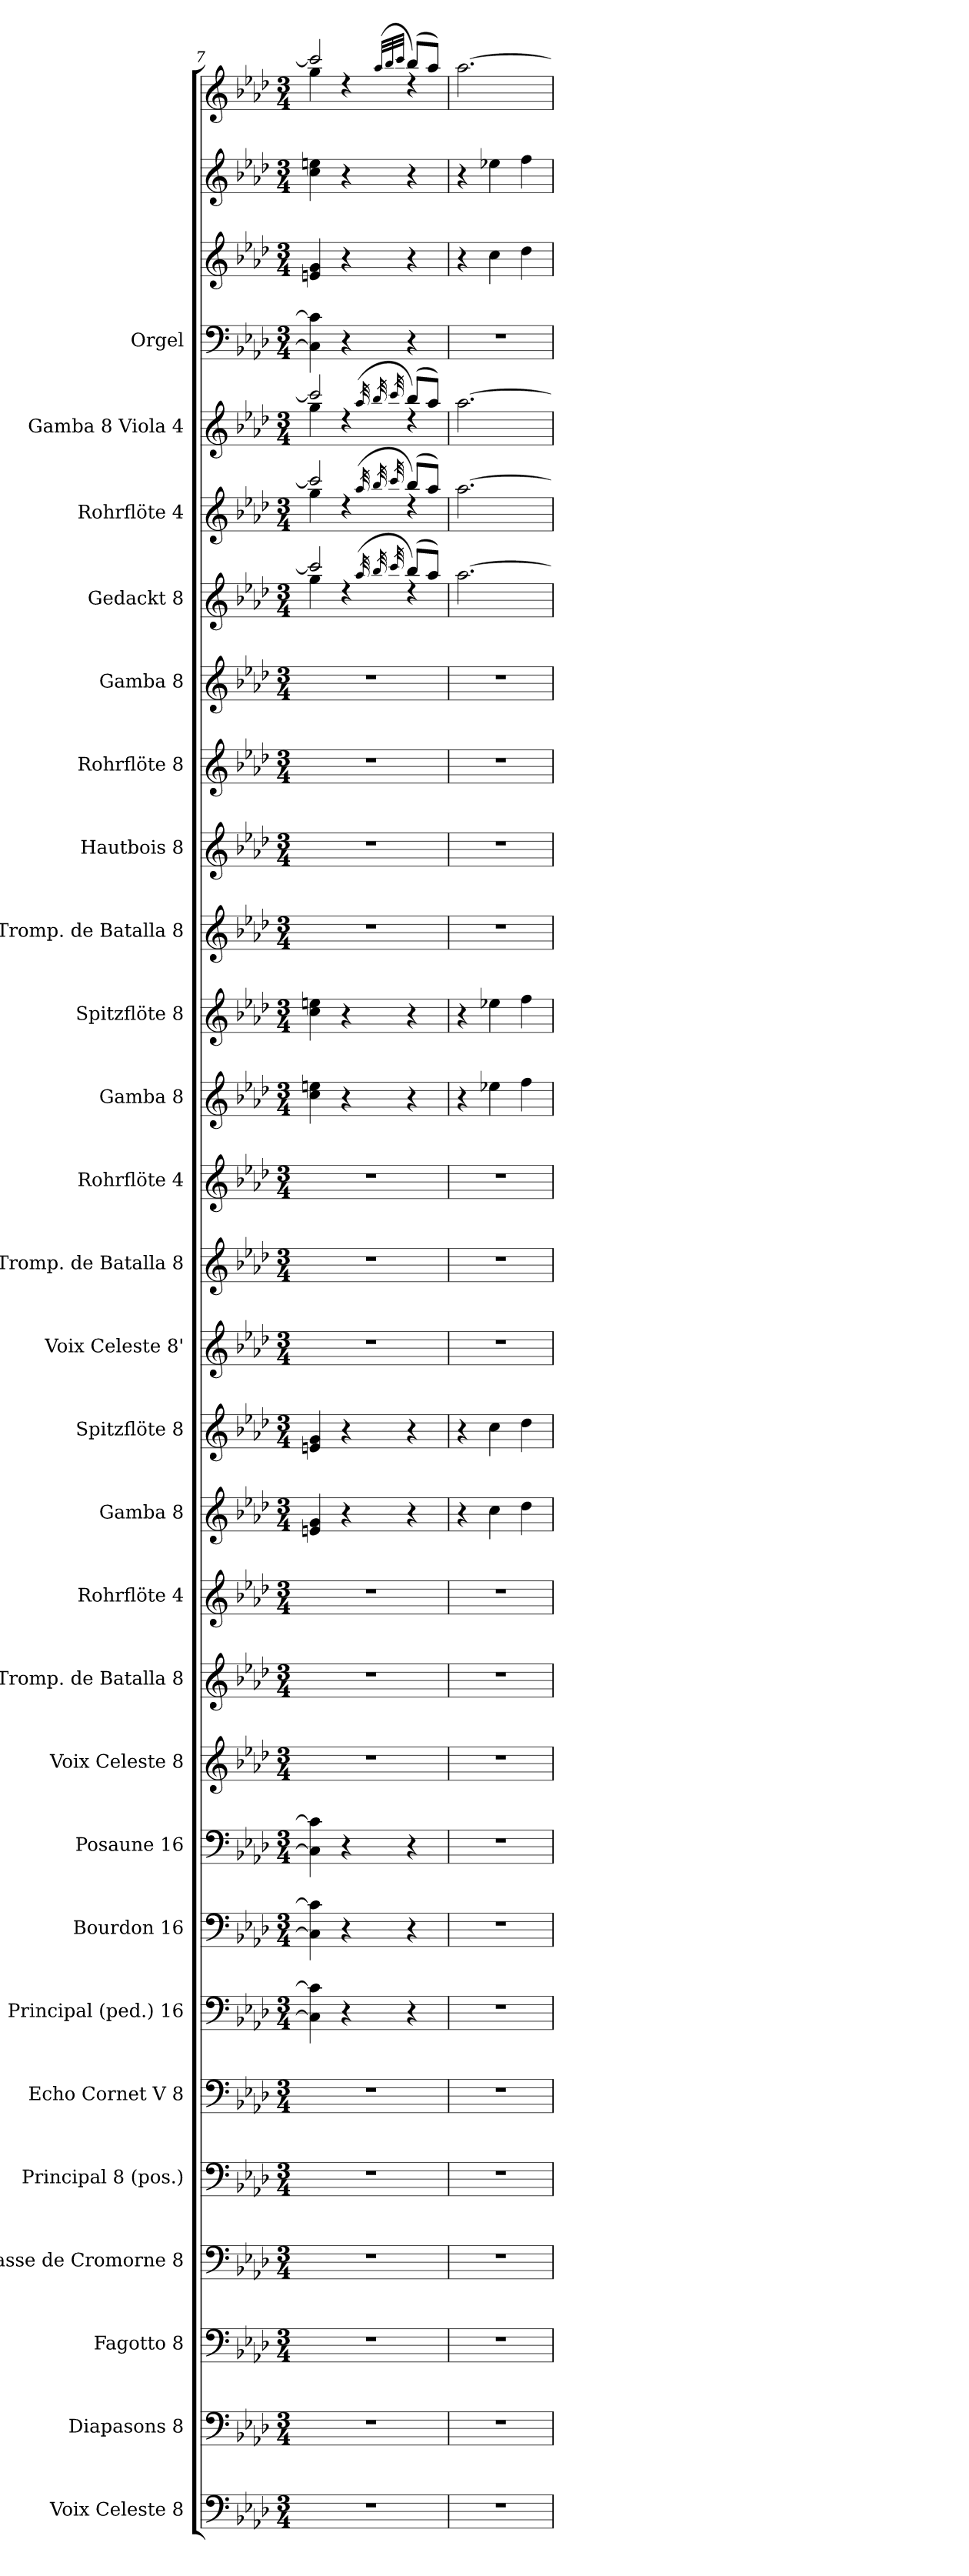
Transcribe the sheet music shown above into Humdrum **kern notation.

**kern	**kern	**kern	**kern	**kern	**kern	**kern	**kern	**kern	**kern	**kern	**kern	**kern	**kern	**kern	**kern	**kern	**kern	**kern	**kern	**kern	**kern	**kern	**kern	**kern	**kern	**kern	**kern	**kern	**kern
*part27	*part26	*part25	*part24	*part23	*part22	*part21	*part20	*part19	*part18	*part17	*part16	*part15	*part14	*part13	*part12	*part11	*part10	*part9	*part8	*part7	*part6	*part5	*part4	*part3	*part2	*part1	*part1	*part1	*part1
*staff30	*staff29	*staff28	*staff27	*staff26	*staff25	*staff24	*staff23	*staff22	*staff21	*staff20	*staff19	*staff18	*staff17	*staff16	*staff15	*staff14	*staff13	*staff12	*staff11	*staff10	*staff9	*staff8	*staff7	*staff6	*staff5	*staff4	*staff3	*staff2	*staff1
*I"Voix Celeste 8	*I"Diapasons 8	*I"Fagotto 8	*I"Basse de Cromorne 8	*I"Principal 8 (pos.)	*I"Echo Cornet V 8	*I"Principal (ped.) 16	*I"Bourdon 16	*I"Posaune 16	*I"Voix Celeste 8	*I"Tromp. de Batalla 8	*I"Rohrflöte 4	*I"Gamba 8	*I"Spitzflöte 8	*I"Voix Celeste 8'	*I"Tromp. de Batalla 8	*I"Rohrflöte 4	*I"Gamba 8	*I"Spitzflöte 8	*I"Tromp. de Batalla 8	*I"Hautbois 8	*I"Rohrflöte 8	*I"Gamba 8	*I"Gedackt 8	*I"Rohrflöte 4	*I"Gamba 8 Viola 4	*I"Orgel	*	*	*
!!LO:LB:g=z
*clefF4	*clefF4	*clefF4	*clefF4	*clefF4	*clefF4	*clefF4	*clefF4	*clefF4	*clefG2	*clefG2	*clefG2	*clefG2	*clefG2	*clefG2	*clefG2	*clefG2	*clefG2	*clefG2	*clefG2	*clefG2	*clefG2	*clefG2	*clefG2	*clefG2	*clefG2	*clefF4	*clefG2	*clefG2	*clefG2
*k[b-e-a-d-]	*k[b-e-a-d-]	*k[b-e-a-d-]	*k[b-e-a-d-]	*k[b-e-a-d-]	*k[b-e-a-d-]	*k[b-e-a-d-]	*k[b-e-a-d-]	*k[b-e-a-d-]	*k[b-e-a-d-]	*k[b-e-a-d-]	*k[b-e-a-d-]	*k[b-e-a-d-]	*k[b-e-a-d-]	*k[b-e-a-d-]	*k[b-e-a-d-]	*k[b-e-a-d-]	*k[b-e-a-d-]	*k[b-e-a-d-]	*k[b-e-a-d-]	*k[b-e-a-d-]	*k[b-e-a-d-]	*k[b-e-a-d-]	*k[b-e-a-d-]	*k[b-e-a-d-]	*k[b-e-a-d-]	*k[b-e-a-d-]	*k[b-e-a-d-]	*k[b-e-a-d-]	*k[b-e-a-d-]
*M3/4	*M3/4	*M3/4	*M3/4	*M3/4	*M3/4	*M3/4	*M3/4	*M3/4	*M3/4	*M3/4	*M3/4	*M3/4	*M3/4	*M3/4	*M3/4	*M3/4	*M3/4	*M3/4	*M3/4	*M3/4	*M3/4	*M3/4	*M3/4	*M3/4	*M3/4	*M3/4	*M3/4	*M3/4	*M3/4
=7	=7	=7	=7	=7	=7	=7	=7	=7	=7	=7	=7	=7	=7	=7	=7	=7	=7	=7	=7	=7	=7	=7	=7	=7	=7	=7	=7	=7	=7
*	*	*	*	*	*	*	*	*	*	*	*	*	*	*	*	*	*	*	*	*	*	*	*^	*^	*^	*	*	*	*^
2.r	2.r	2.r	2.r	2.r	2.r	4C\] 4c\]	4C\] 4c\]	4C\] 4c\]	2.r	2.r	2.r	4en/ 4g/	4en/ 4g/	2.r	2.r	2.r	4cc\ 4een\	4cc\ 4een\	2.r	2.r	2.r	2.r	2ccc/]	4gg\	2ccc/]	4gg\	2ccc/]	4gg\	4C\] 4c\]	4en/ 4g/	4cc\ 4een\	2ccc/]	4gg\
.	.	.	.	.	.	4r	4r	4r	.	.	.	4r	4r	.	.	.	4r	4r	.	.	.	.	.	4rdd	.	4rdd	.	4rdd	4r	4r	4r	.	4rdd
.	.	.	.	.	.	.	.	.	.	.	.	.	.	.	.	.	.	.	.	.	.	.	(>32qaa-/	.	(>32qaa-/	.	(>32qaa-/	.	.	.	.	(>32qaa-/LLL	.
.	.	.	.	.	.	.	.	.	.	.	.	.	.	.	.	.	.	.	.	.	.	.	32qbb-/	.	32qbb-/	.	32qbb-/	.	.	.	.	32qbb-/	.
.	.	.	.	.	.	.	.	.	.	.	.	.	.	.	.	.	.	.	.	.	.	.	32qccc/	.	32qccc/	.	32qccc/	.	.	.	.	32qccc/JJJ	.
.	.	.	.	.	.	4r	4r	4r	.	.	.	4r	4r	.	.	.	4r	4r	.	.	.	.	(>8bb-/L)	4rdd	(>8bb-/L)	4rdd	(>8bb-/L)	4rdd	4r	4r	4r	(>8bb-/L)	4rdd
.	.	.	.	.	.	.	.	.	.	.	.	.	.	.	.	.	.	.	.	.	.	.	8aa-/J)	.	8aa-/J)	.	8aa-/J)	.	.	.	.	8aa-/J)	.
*	*	*	*	*	*	*	*	*	*	*	*	*	*	*	*	*	*	*	*	*	*	*	*v	*v	*	*	*v	*v	*	*	*	*v	*v
*	*	*	*	*	*	*	*	*	*	*	*	*	*	*	*	*	*	*	*	*	*	*	*	*v	*v	*	*	*	*	*
=8	=8	=8	=8	=8	=8	=8	=8	=8	=8	=8	=8	=8	=8	=8	=8	=8	=8	=8	=8	=8	=8	=8	=8	=8	=8	=8	=8	=8	=8
2.r	2.r	2.r	2.r	2.r	2.r	2.r	2.r	2.r	2.r	2.r	2.r	4r	4r	2.r	2.r	2.r	4r	4r	2.r	2.r	2.r	2.r	[2.aa-\	[2.aa-\	[2.aa-\	2.r	4r	4r	[2.aa-\
.	.	.	.	.	.	.	.	.	.	.	.	4cc\	4cc\	.	.	.	4ee-X\	4ee-X\	.	.	.	.	.	.	.	.	4cc\	4ee-X\	.
.	.	.	.	.	.	.	.	.	.	.	.	4dd-\	4dd-\	.	.	.	4ff\	4ff\	.	.	.	.	.	.	.	.	4dd-\	4ff\	.
=	=	=	=	=	=	=	=	=	=	=	=	=	=	=	=	=	=	=	=	=	=	=	=	=	=	=	=	=	=
*-	*-	*-	*-	*-	*-	*-	*-	*-	*-	*-	*-	*-	*-	*-	*-	*-	*-	*-	*-	*-	*-	*-	*-	*-	*-	*-	*-	*-	*-
